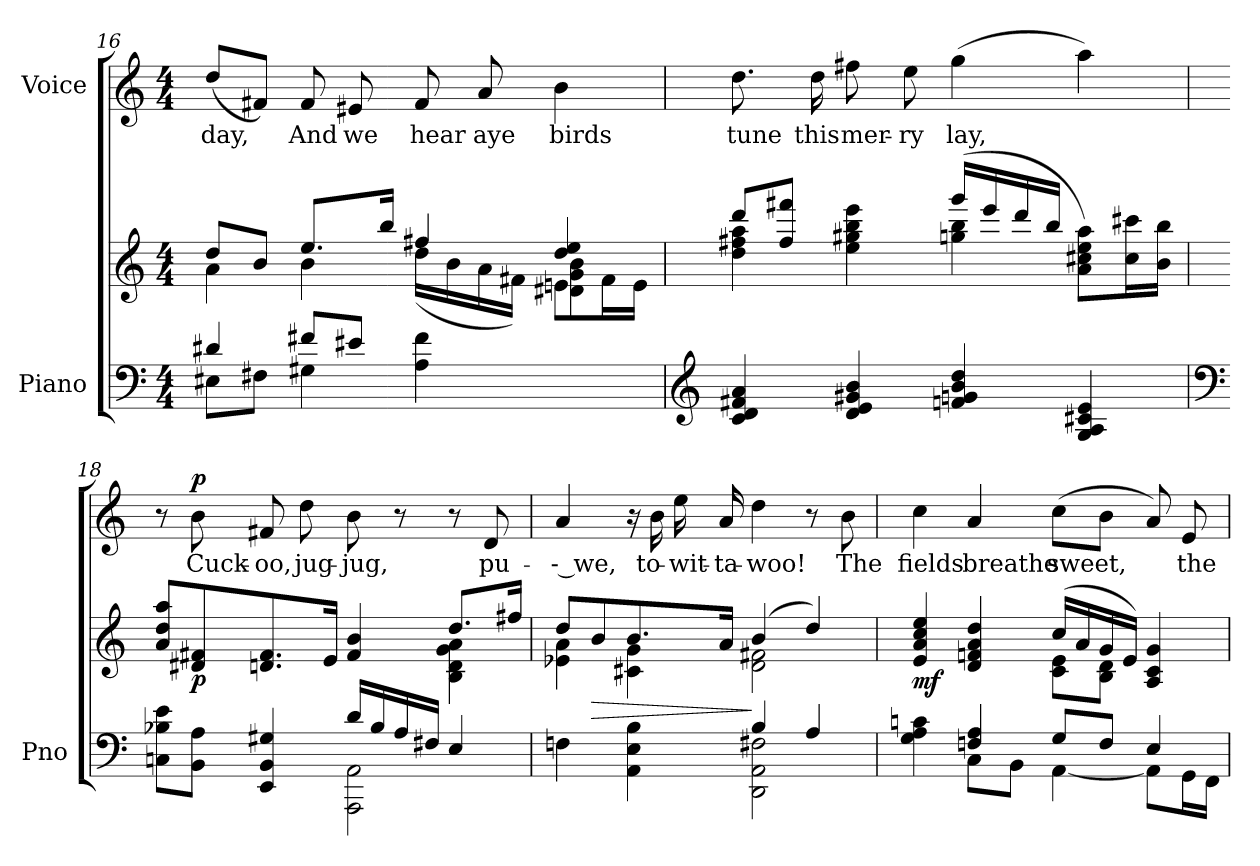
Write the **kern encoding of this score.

**kern	**kern	**dynam	**kern	**text	**dynam
*part2	*part2	*part2	*part1	*part1	*part1
*staff3	*staff2	*staff2/3	*staff1	*staff1	*staff1
*I"Piano	*	*	*I"Voice	*	*
*I'Pno	*	*	*	*	*
*clefF4	*clefG2	*	*clefG2	*	*
*k[]	*k[]	*	*k[]	*	*
*M4/4	*M4/4	*	*M4/4	*	*
=16	=16	=16	=16	=16	=16
*^	*^	*	*	*	*
*	*	*	*^	*	*	*	*
!	!	!	!	!	!	!	!LO:LY:b	!
4d#X/	8E#X\L	8dd/L	4a\	2.ryy	.	(8dd/L	day,	.
.	8F#X\J	8b/J	.	.	.	8f#X/J)	.	.
!	!	!	!	!	!	!	!LO:LY:b	!
8f#X/L	4G#X\	8.ee/L	4b\	.	.	8f#/	And	.
!	!	!	!	!	!	!	!LO:LY:b	!
8e#X/J	.	.	.	.	.	8e#X/	we	.
.	.	16bb/Jk	.	.	.	.	.	.
!	!	!	!	!	!	!	!LO:LY:b	!
4A\ 4f#\	4ryy	4ff#X/	(16dd\LL	.	.	8f#/	hear	.
.	.	.	16b\	.	.	.	.	.
!	!	!	!	!	!	!	!LO:LY:b	!
.	.	.	16a\	.	.	8a/	aye	.
.	.	.	16f#X\JJ)	.	.	.	.	.
!	!	!	!	!	!	!	!LO:LY:b	!
4ryy	4ryy	4dd/ 4ee/	8en\L	4d#X\ 4g\ 4b\	.	4b\	birds	.
.	.	.	16f#\L	.	.	.	.	.
.	.	.	16e\JJ	.	.	.	.	.
*v	*v	*	*	*	*	*	*	*
*	*v	*v	*v	*	*	*	*
!!LO:LB:g=z
=17	=17	=17	=17	=17	=17
*clefG2	*	*	*	*	*
*	*^	*	*	*	*
!	!	!	!	!	!LO:LY:b	!
4c/ 4d/ 4f#X/ 4a/	8ddd/L	4dd\ 4ff#X\ 4aa\	.	8.dd\	tune	.
.	8ff#/ 8fff#X/J	.	.	.	.	.
!	!	!	!	!	!LO:LY:b	!
.	.	.	.	16dd\	this	.
!	!	!	!	!	!LO:LY:b	!
4d/ 4e/ 4g#X/ 4b/	4ee\ 4gg#X\ 4bb\ 4eee\	4ryy	.	8ff#X\	mer-	.
!	!	!	!	!	!LO:LY:b	!
.	.	.	.	8ee\	-ry	.
!	!	!	!	!	!LO:LY:b	!
4fn/ 4gn/ 4b/ 4dd/	(16ggg/LL	4ggn\ 4bb\	.	(4gg\	lay,	.
.	16eee/	.	.	.	.	.
.	16ddd/	.	.	.	.	.
.	16bb/JJ	.	.	.	.	.
4G/ 4A/ 4c#X/ 4e/	8a\ 8cc#X\ 8ee\ 8aa\L)	4ryy	.	4aa\)	.	.
.	16cc#\ 16ccc#X\L	.	.	.	.	.
.	16b\ 16bb\JJ	.	.	.	.	.
=18	=18	=18	=18	=18	=18	=18
*clefF4	*	*	*	*	*	*
*^	*	*	*	*	*	*
8Cn\ 8B-X\ 8e\L	2ryy	8a/ 8dd/ 8aa/L	2.ryy	.	8r	.	.
!	!	!	!	!LO:DY:b	!	!LO:LY:b	!LO:DY:a
8BB\ 8A\J	.	8d#X/ 8f#X/	.	p	8b\	Cuck-	p
!	!	!	!	!	!	!LO:LY:b	!
4EE/ 4BB/ 4G#X/	.	8.dn/ 8.f#/	.	.	8f#X/	-oo,	.
!	!	!	!	!	!	!LO:LY:b	!
.	.	.	.	.	8dd\	jug-	.
.	.	16e/Jk	.	.	.	.	.
!	!	!	!	!	!	!LO:LY:b	!
16d/LL	2AAA\ 2AA\	4f#/ 4b/	.	.	8b\	-jug,	.
16B-/	.	.	.	.	.	.	.
16A/	.	.	.	.	8r	.	.
16F#X/JJ	.	.	.	.	.	.	.
4E/	.	8.dd/L	4B\ 4d\ 4g\ 4a\	.	8r	.	.
!	!	!	!	!	!	!LO:LY:b	!
.	.	.	.	.	8d/	pu-	.
.	.	16ff#X/Jk	.	.	.	.	.
!!LO:LB:g=z
=19	=19	=19	=19	=19	=19	=19	=19
!	!	!	!	!	!	!LO:LY:b	!
4Fn\	2ryy	8dd/L	4e-X\ 4a\	.	4a/	-- we,	.
!	!	!	!	!LO:HP:b	!	!	!
.	.	8b/	.	>	.	.	.
4AA\ 4E\ 4B\	.	8.b/	4c#X\ 4g\	.	16r	.	.
!	!	!	!	!	!	!LO:LY:b	!
.	.	.	.	.	16b\	to-	.
!	!	!	!	!	!	!LO:LY:b	!
.	.	.	.	.	16ee\	-wit-	.
!	!	!	!	!	!	!LO:LY:b	!
.	.	16a/Jk	.	.	16a/	-ta-	.
!	!	!	!	!	!	!LO:LY:b	!
4B/	2DD\ 2AA\ 2F#X\	(4b/	2d\ 2f#X\	]	4dd\	-woo!	.
4A/	.	4dd/)	.	.	8r	.	.
!	!	!	!	!	!	!LO:LY:b	!
.	.	.	.	.	8b\	The	.
=20	=20	=20	=20	=20	=20	=20	=20
!	!	!	!	!LO:DY:b	!	!LO:LY:b	!LO:DY:a
!	!	!	!	!	!	!	!LO:DY:n=1:a
4G\ 4A\ 4cn\	4ryy	4e/ 4a/ 4cc/ 4ee/	2ryy	mf	4cc\	fields	mf other-dynamics
!	!	!	!	!	!	!LO:LY:b	!
4Fn/ 4A/	8C\L	4d/ 4fn/ 4a/ 4dd/	.	.	4a/	breathe	.
.	8BB\J	.	.	.	.	.	.
!	!	!	!	!	!	!LO:LY:b	!
8G/L	[4AA\	(16cc/LL	8c\ 8e\L	.	(8cc\L	sweet,	.
.	.	16a/	.	.	.	.	.
8F/J	.	16g/	8B\ 8d\J	.	8b\J	.	.
.	.	16e/JJ)	.	.	.	.	.
4E/	8AA\L]	4A/ 4c/ 4g/	4ryy	.	8a/)	.	.
!	!	!	!	!	!	!LO:LY:b	!
.	16GG\L	.	.	.	8e/	the	.
.	16FF\JJ	.	.	.	.	.	.
*v	*v	*	*	*	*	*	*
*	*v	*v	*	*	*	*
=	=	=	=	=	=
*-	*-	*-	*-	*-	*-
